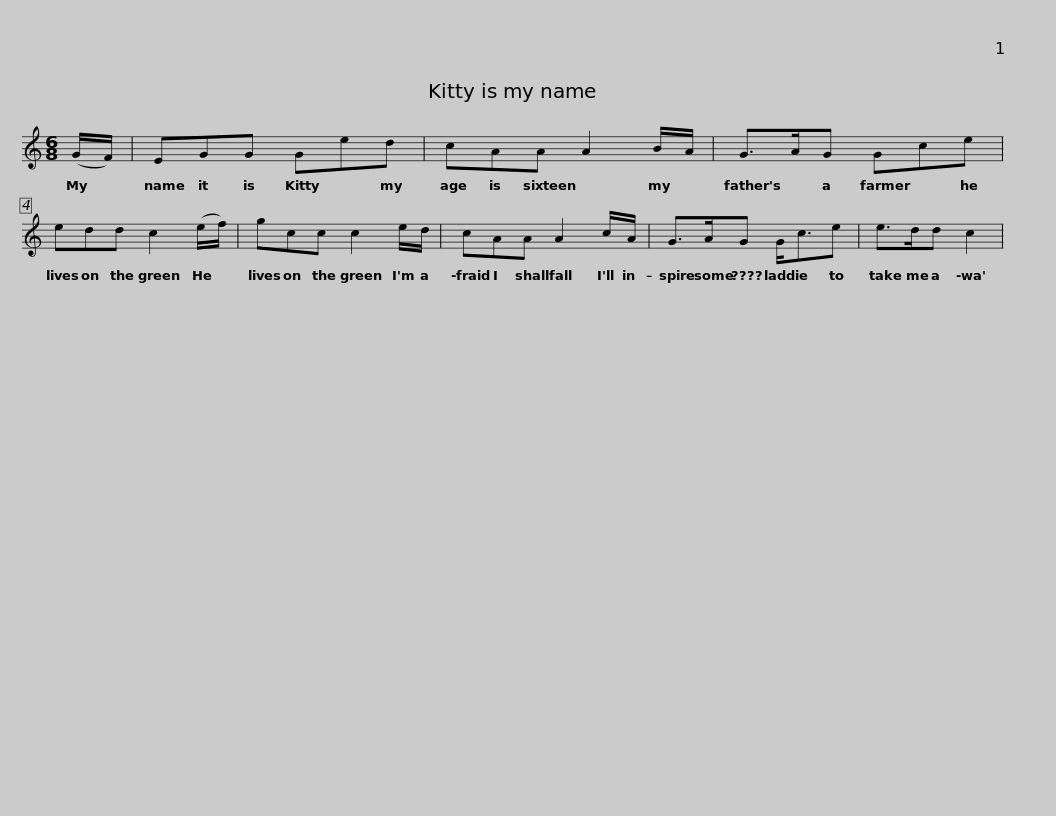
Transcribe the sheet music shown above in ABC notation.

X:1
L:1/8
M:6/8
I:linebreak $
K:C
V:1 treble
V:1
 (G/F/) | EGG Ged | cAA A2 B/A/ | G>AG Gce | edd c2 (e/f/) |$ %5
 gcc c2 e/d/ | cAA A2 c/A/ | G>AG G<ce | e>dd c2 | %9
